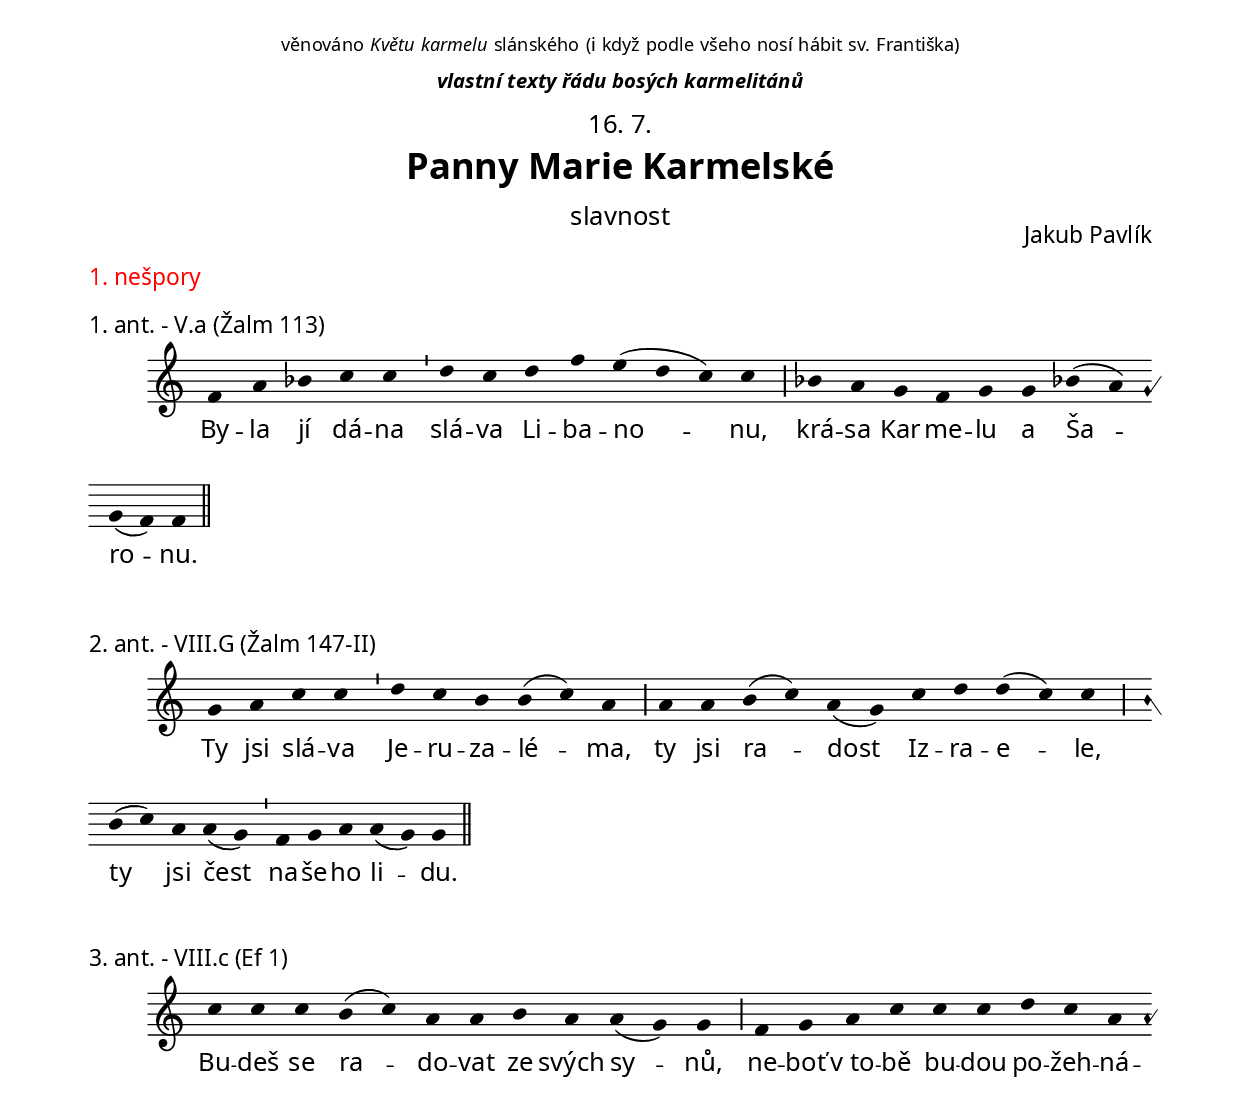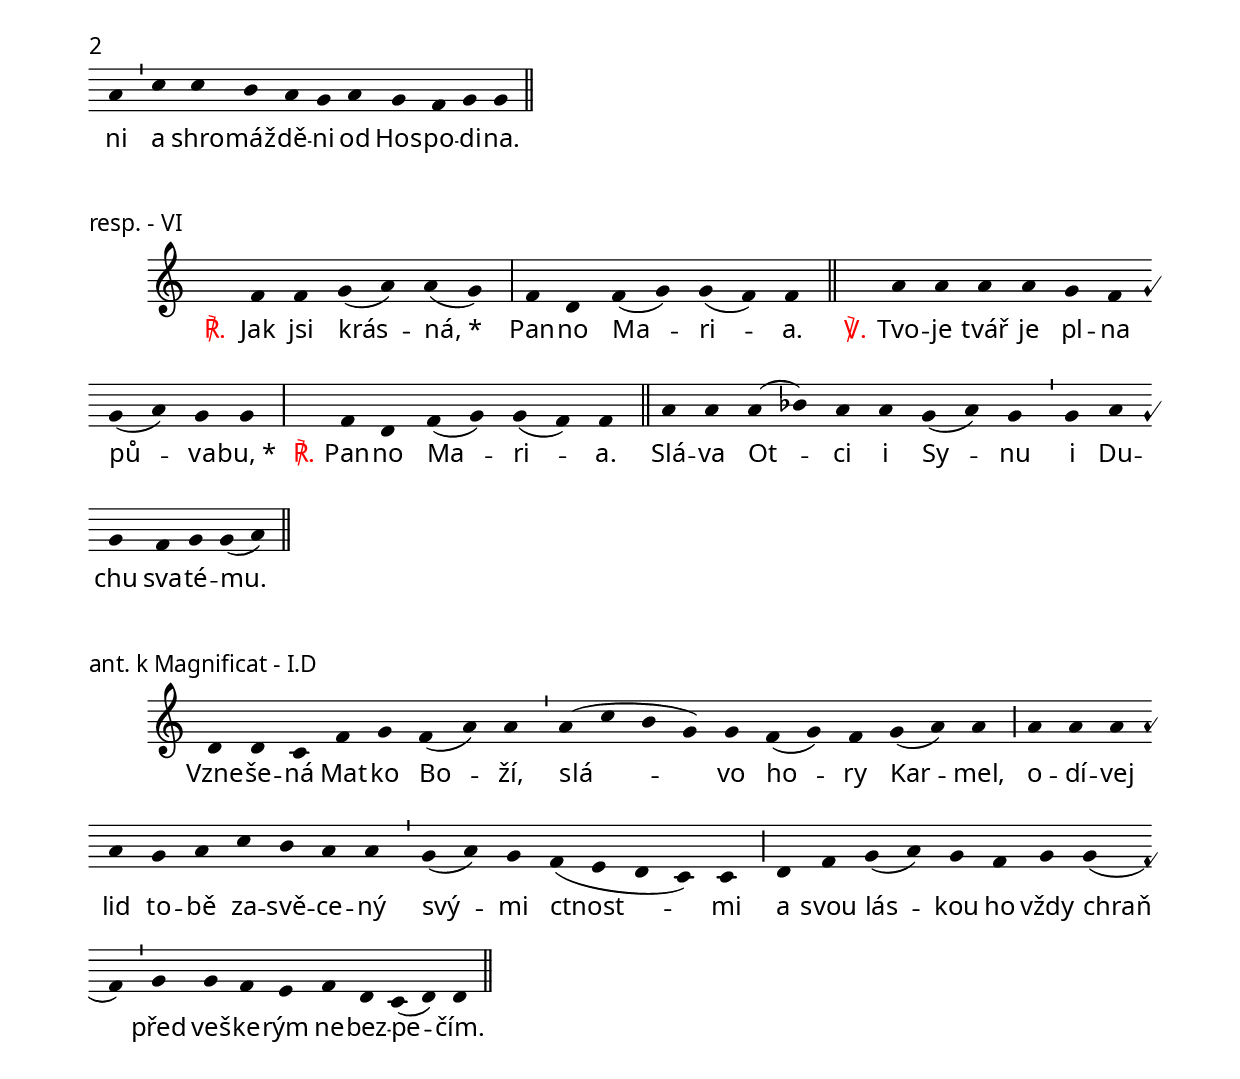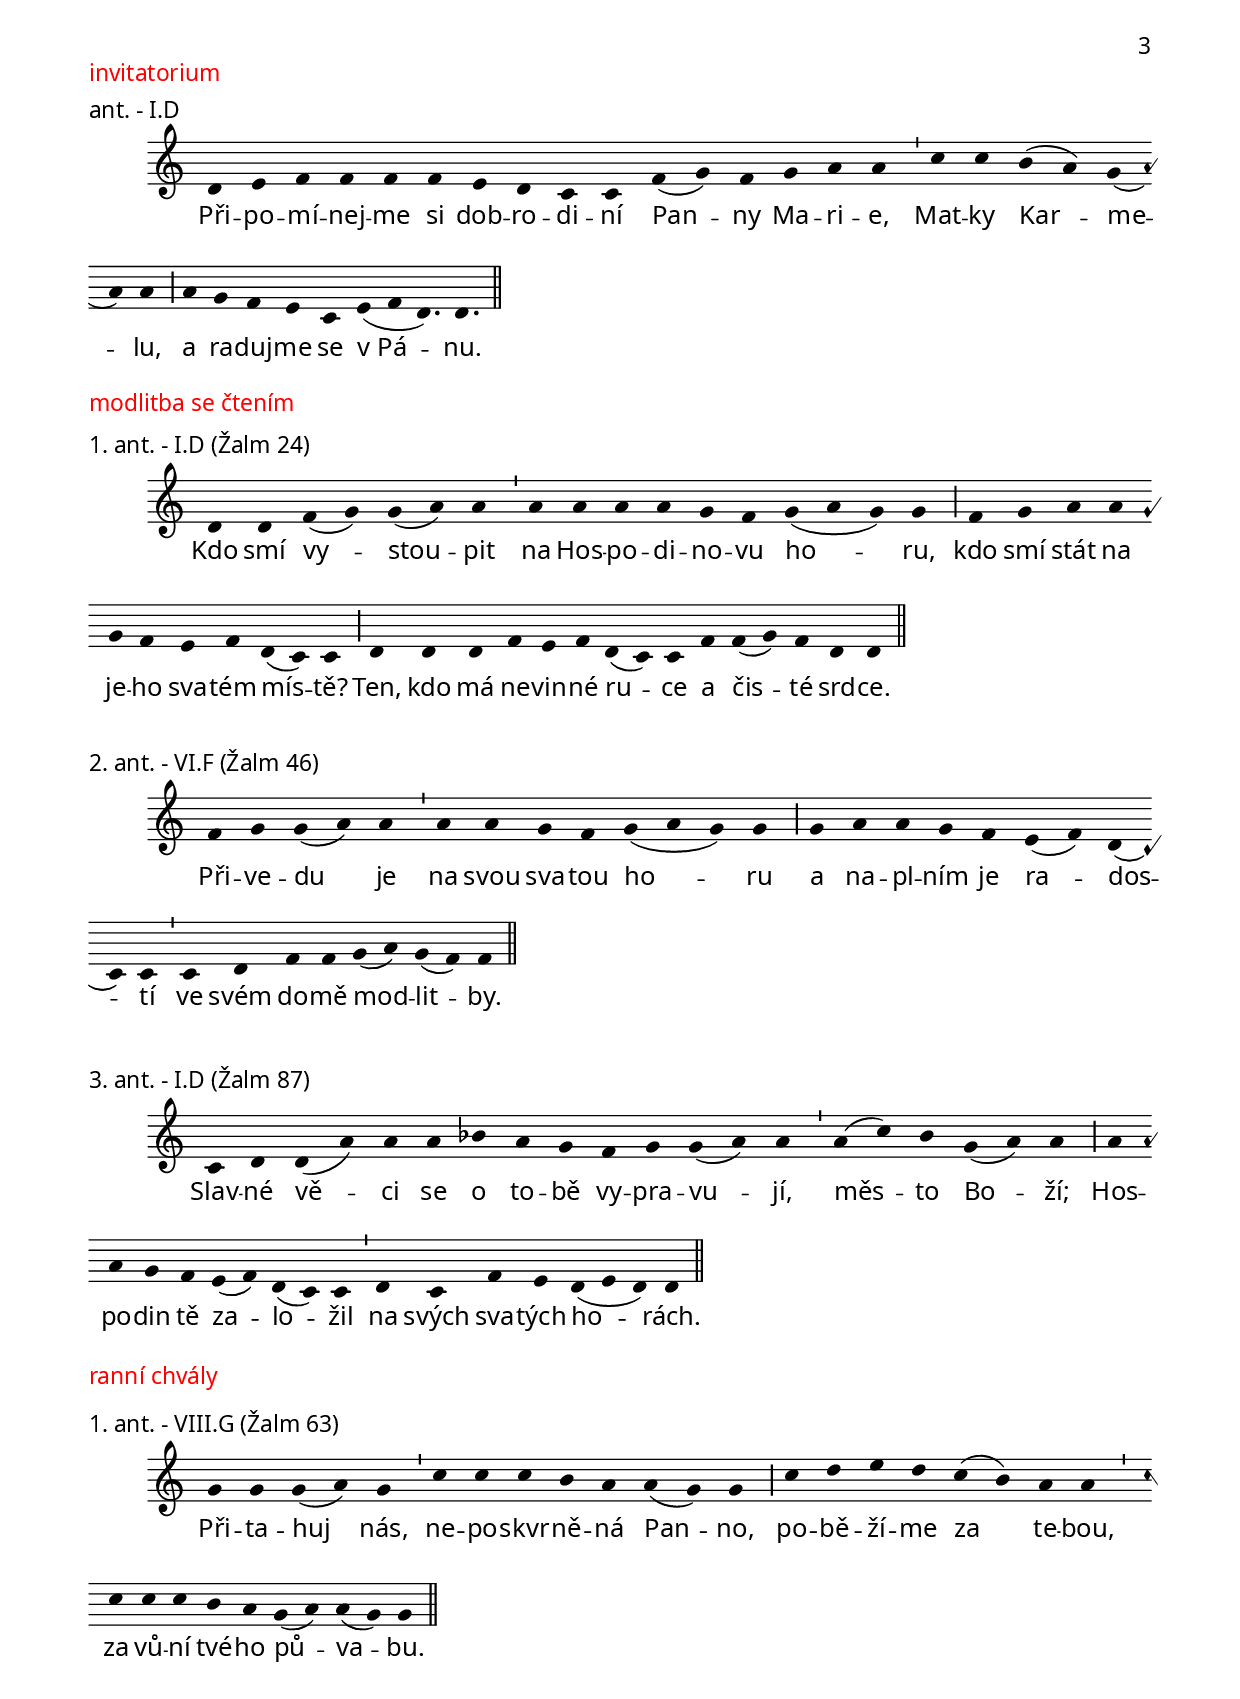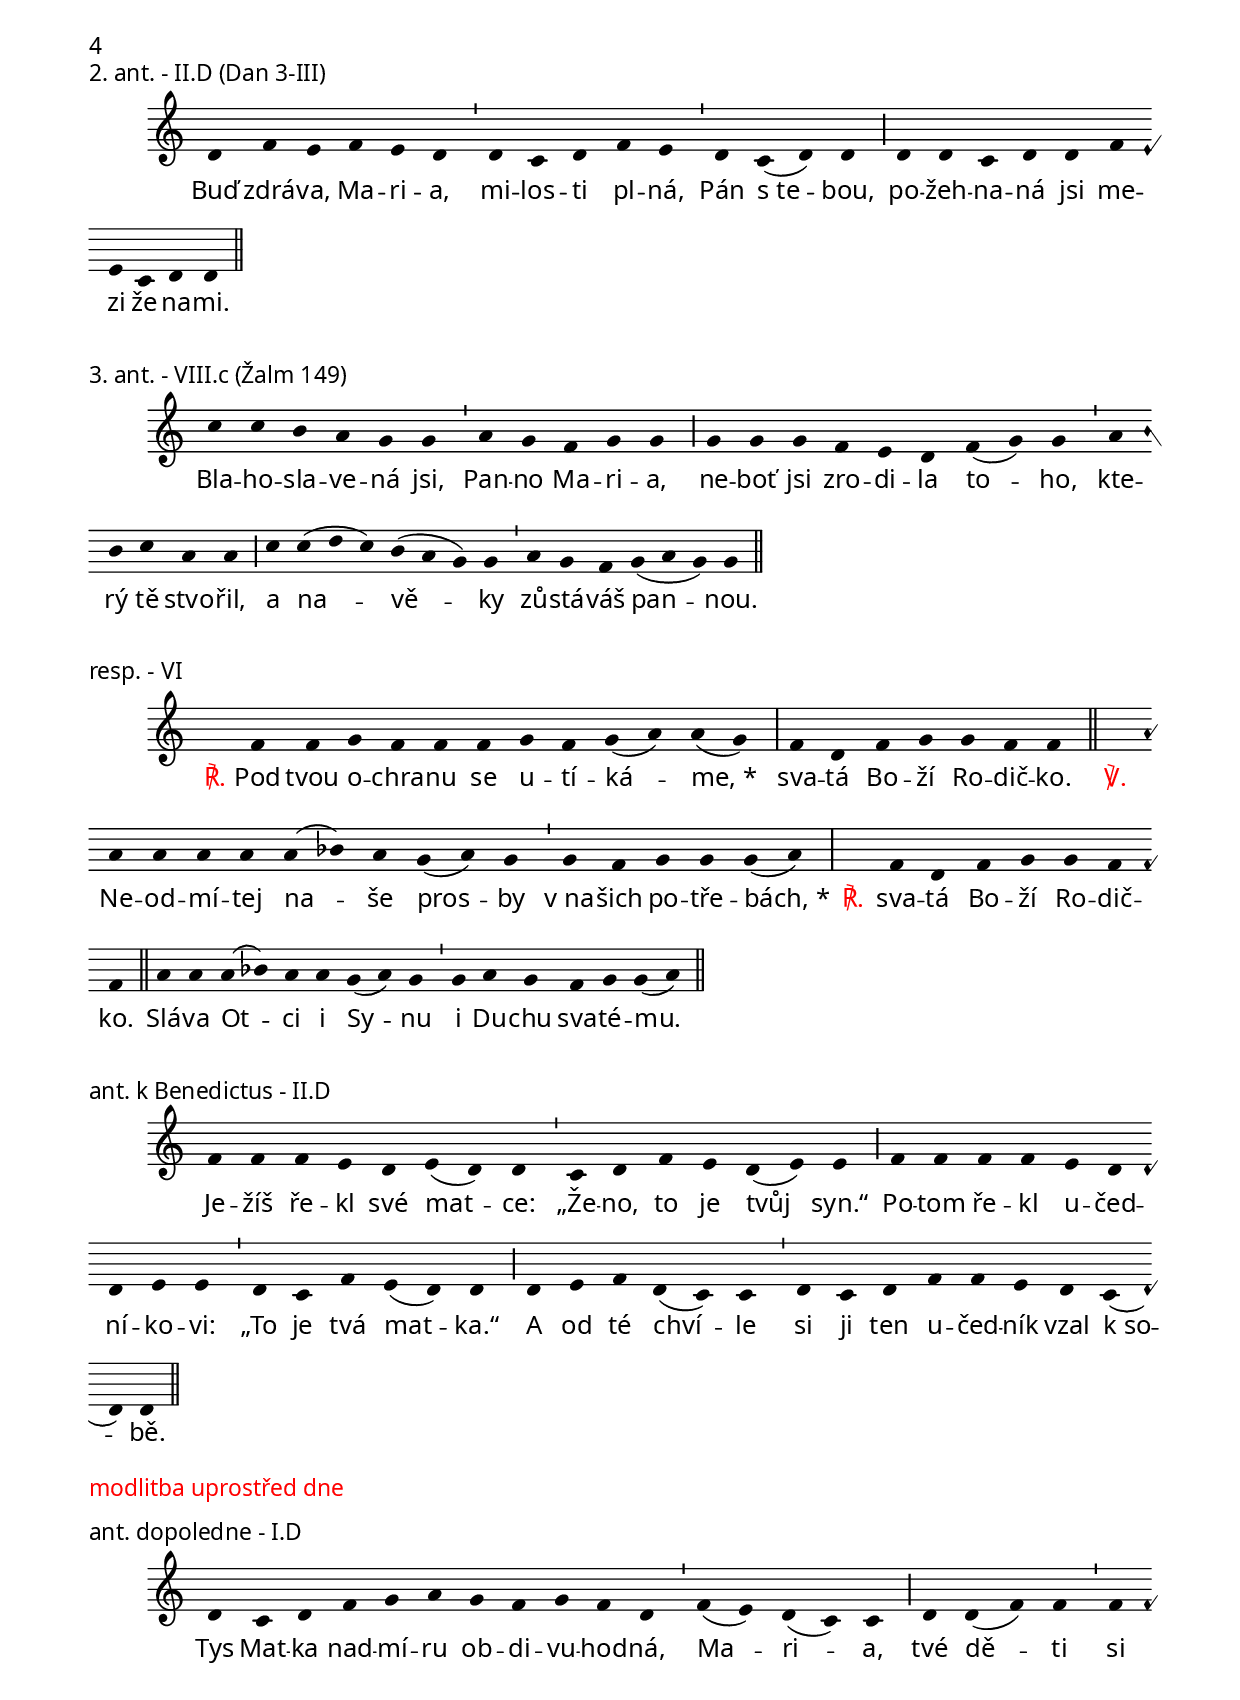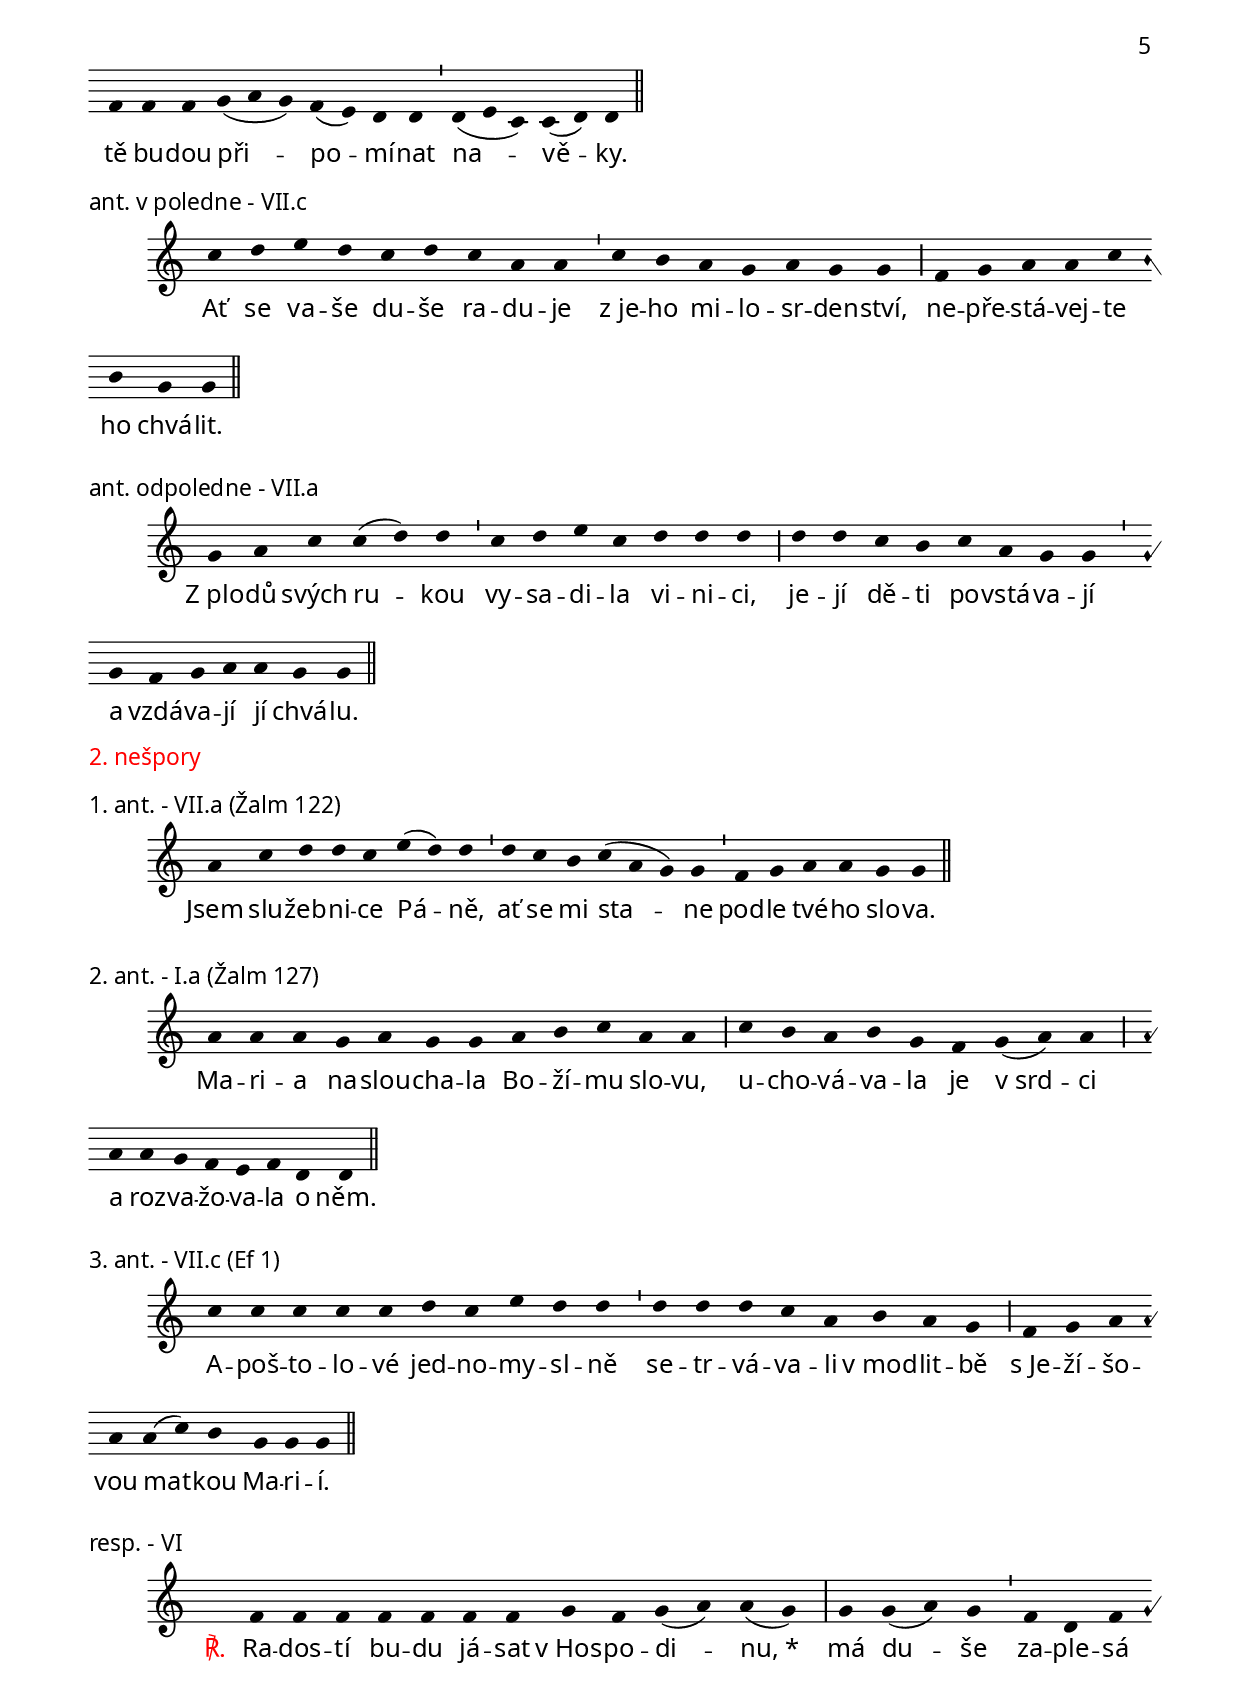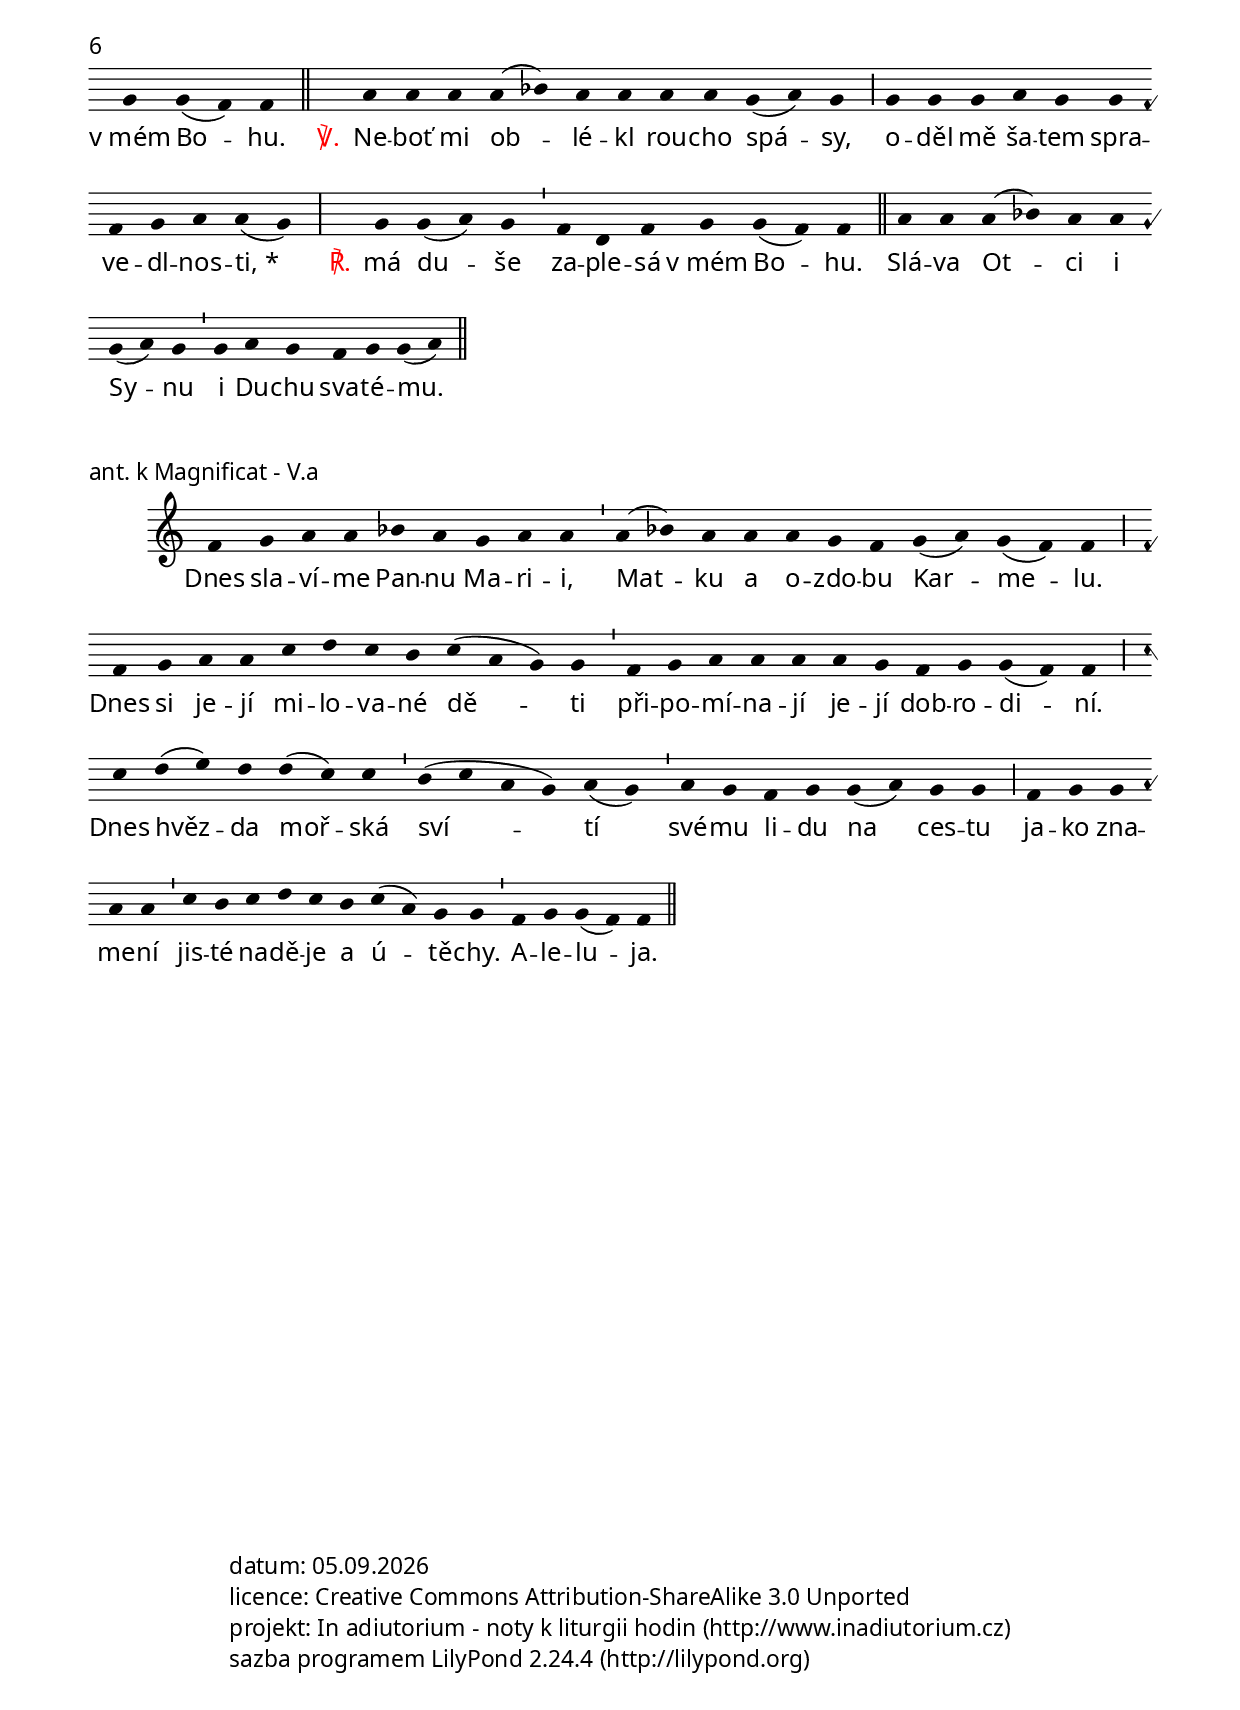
\version "2.19.80"

\include "../../spolecne.ly"
\include "../../spolecne/reholni.ly"
\include "../../dilyresponsorii.ly"
\version "2.12.0"

textyOCD = "vlastní texty řádu bosých karmelitánů"


\header {
  title = \markup\titleSvatek
            "Panny Marie Karmelské"
            slavnost
            "16. 7."
            \textyOCD
  composer = "Jakub Pavlík"
  dedication = \markup\tiny{
    věnováno
    \with-url #"https://commons.wikimedia.org/wiki/File:Slan%C3%BD,_kl%C3%A1%C5%A1ter_kostel_Nejsv.Trojice_detail_(2).JPG" {
      \italic{Květu karmelu} slánského
    }
    (i když podle všeho nosí hábit sv. Františka)
  }
}

\markup {\nadpisHodinka {"1. nešpory"}}

\score {
  \relative c' {
    \choralniRezim
    f4 a bes c c \barMin
    d c d f e( d c) c \barMaior
    bes a g f g g bes( a) g( f) f \barFinalis
  }
  \addlyrics {
    By -- la jí dá -- na
    slá -- va Li -- ba -- no -- nu,
    krá -- sa Kar -- me -- lu a Ša -- ro -- nu.
  }
  \header {
    quid = "1. ant."
    modus = "V"
    differentia = "a"
    psalmus = "Žalm 113"
    id = "1ne-a1"
    piece = \markup\sestavTitulek
  }
}

\score {
  \relative c'' {
    \choralniRezim
    g4 a c c \barMin d4 c b b( c) a \barMaior
    a a b( c) a( g) c d d( c) c \barMaior
    b( c) a a( g) \barMin f4 g a a( g) g \barFinalis
  }
  \addlyrics {
    Ty jsi slá -- va Je -- ru -- za -- lé -- ma,
    ty jsi ra -- dost Iz -- ra -- e -- le,
    ty jsi čest na -- še -- ho li -- du.
  }
  \header {
    quid = "2. ant."
    modus = "VIII"
    differentia = "G"
    psalmus = "Žalm 147-II"
    fial = "commune/commune_maria.ly#sob-aben6"
    id = "1ne-a2"
    piece = \markup\sestavTitulek
  }
}

\score {
  \relative c'' {
    \choralniRezim
    c4 c c b( c) a a b a a( g) g \barMaior
    f g a c c c d c a a \barMin
    c c b a g a g f g g \barFinalis
  }
  \addlyrics {
    Bu -- deš se ra -- do -- vat ze svých sy -- nů,
    ne -- boť v_to -- bě bu -- dou po -- žeh -- ná -- ni
    a shro -- máž -- dě -- ni od Hos -- po -- di -- na.
  }
  \header {
    quid = "3. ant."
    modus = "VIII"
    differentia = "c"
    psalmus = "Ef 1"
    id = "1ne-a3"
    piece = \markup\sestavTitulek
  }
}

\score {
  \relative c' {
    \choralniRezim

    % R
    \neviditelna f
    f4 f g( a) a( g) \barMax
    f d f( g) g( f) f \barFinalis
    % V
    \neviditelna a
    a4 a a a g f g( a) g g \barMax
    % R
    \neviditelna f
    f d f( g) g( f) f \barFinalis
    % Slava
    \respVIdoxologie \barFinalis
  }
  \addlyrics {
    \Response Jak jsi krás -- ná,_* Pan -- no Ma -- ri -- a.
    \Verse Tvo -- je tvář je pl -- na pů -- va -- bu,_*
    \Response Pan -- no Ma -- ri -- a.
    \textRespDoxologie
  }
  \header {
    quid = "resp."
    modus = "VI"
    id = "1ne-r"
    piece = \markup {\sestavTitulekResp}
  }
}

\score {
  \relative c' {
    \choralniRezim
    d4 d c f g f( a) a \barMin
    a( c b g) g f( g) f g( a) a \barMaior
    a a a a g a c b a a \barMin
    g( a) g f( e d c) c \barMaior
    d f g( a) g f g g( f) \barMin
    g g f e f d c( d) d \barFinalis
  }
  \addlyrics {
    Vzne -- še -- ná Mat -- ko Bo -- ží,
    slá -- vo ho -- ry Kar -- mel,
    o -- dí -- vej lid to -- bě za -- svě -- ce -- ný
    svý -- mi ctnost -- mi
    a svou lás -- kou ho vždy chraň
    před veš -- ke -- rým ne -- bez -- pe -- čím.
  }
  \header {
    quid = "ant. k Magnificat"
    modus = "I"
    differentia = "D"
    psalmus = ""
    id = "1ne-amag"
    piece = \markup {\sestavTitulekBezZalmu}
  }
}

\pageBreak % ZLOM

\markup {\nadpisHodinka {"invitatorium"}}

\score {
  \relative c' {
    \choralniRezim
    d4 e f f f f e d c c f( g) f g a a \barMin
    c c b( a) g( a) a \barMaior
    a g f e c e( f d4.) d \barFinalis
  }
  \addlyrics {
    Při -- po -- mí -- nej -- me si dob -- ro -- di -- ní Pan -- ny Ma -- ri -- e,
    Mat -- ky Kar -- me -- lu,
    a ra -- duj -- me se v_Pá -- nu.
  }
  \header {
    quid = "ant."
    modus = "I"
    differentia = "D"
    psalmus = ""
    id = "invit"
    piece = \markup\sestavTitulekBezZalmu
  }
}

\markup {\nadpisHodinka {"modlitba se čtením"}}

\score {
  \relative c' {
    \choralniRezim
    d4 d f( g) g( a) a \barMin
    a a a a g f g( a g) g \barMaior
    f g a a g f e f d( c) c \barMaior
    d d d f e f d( c) c f f( g) f d d \barFinalis
  }
  \addlyrics {
    Kdo smí vy -- stou -- pit
    na Hos -- po -- di -- no -- vu ho -- ru,
    kdo smí stát na je -- ho sva -- tém mís -- tě?
    Ten, kdo má ne -- vin -- né ru -- ce a čis -- té srd -- ce.
  }
  \header {
    quid = "1. ant."
    modus = "I"
    differentia = "D"
    psalmus = "Žalm 24"
    id = "mc-a1"
    piece = \markup\sestavTitulek
  }
}

\score {
  \relative c' {
    \choralniRezim
    f4 g g( a) a \barMin
    a a g f g( a g) g \barMaior
    g a a g f e( f) d( c) c \barMin
    c d f f g( a) g( f) f \barFinalis
  }
  \addlyrics {
    Při -- ve -- du je
    na svou sva -- tou ho -- ru
    a na -- pl -- ním je ra -- dos -- tí
    ve svém do -- mě mod -- lit -- by.
  }
  \header {
    quid = "2. ant."
    modus = "VI"
    differentia = "F"
    psalmus = "Žalm 46"
    id = "mc-a2"
    piece = \markup\sestavTitulek
  }
}

\score {
  \relative c' {
    \choralniRezim
    c4 d d( a') a a bes a g f g g( a) a \barMin
    a( c) b g( a) a \barMaior
    a a g f e( f) d( c) c \barMin
    d c f e d( e d) d \barFinalis
  }
  \addlyrics {
    Slav -- né vě -- ci se o to -- bě vy -- pra -- vu -- jí,
    měs -- to Bo -- ží;
    Hos -- po -- din tě za -- lo -- žil
    na svých sva -- tých ho -- rách.
  }
  \header {
    quid = "3. ant."
    modus = "I"
    differentia = "D"
    psalmus = "Žalm 87"
    fial = "sanktoral/1208pmpocatebezposkvrny.ly#mc-a3?zacatek=14"
    id = "mc-a3"
    piece = \markup\sestavTitulek
  }
}

% antifonu pro vigilii breviar.cz (zatím?) nemá

\markup {\nadpisHodinka {"ranní chvály"}}

\score {
  \relative c'' {
    \choralniRezim
    g4 g g( a) g \barMin
    c c c b a a( g) g \barMaior
    c d e d c( b) a a \barMin
    c c c b a g( a) a( g) g \barFinalis
  }
  \addlyrics {
    Při -- ta -- huj nás,
    ne -- po -- skvr -- ně -- ná Pan -- no,
    po -- bě -- ží -- me za te -- bou,
    za vů -- ní tvé -- ho pů -- va -- bu.
  }
  \header {
    quid = "1. ant."
    modus = "VIII"
    differentia = "G"
    psalmus = "Žalm 63"
    fial = "sanktoral/1208pmpocatebezposkvrny.ly#rch-a3?jiny text"
    id = "rch-a1"
    piece = \markup\sestavTitulek
  }
}

\score {
  \relative c' {
    \choralniRezim
    d4 f e f e d \barMin
    d c d f e \barMin
    d c( d) d \barMaior
    d d c d d f e c d d \barFinalis
  }
  \addlyrics {
    Buď zdrá -- va, Ma -- ri -- a,
    mi -- los -- ti pl -- ná,
    Pán s_te -- bou,
    po -- žeh -- na -- ná jsi me -- zi že -- na -- mi.
  }
  \header {
    quid = "2. ant."
    modus = "II"
    differentia = "D"
    psalmus = "Dan 3-III"
    fial = "advent_antifony.ly#spol-sexta?konec=16"
    id = "rch-a2"
    piece = \markup\sestavTitulek
  }
}

\score {
  \relative c'' {
    \choralniRezim
    c4 c b a g g \barMin
    a g f g g \barMaior
    g g g f e d f( g) g \barMin
    a b c a a \barMaior
    c c( d c) b( a g) g \barMin
    a g f g( a g) g \barFinalis
  }
  \addlyrics {
    Bla -- ho -- sla -- ve -- ná jsi,
    Pan -- no Ma -- ri -- a,
    ne -- boť jsi zro -- di -- la to -- ho,
    kte -- rý tě stvo -- řil,
    a na -- vě -- ky
    zů -- stá -- váš pan -- nou.
  }
  \header {
    quid = "3. ant."
    modus = "VIII"
    differentia = "c"
    psalmus = "Žalm 149"
    fial = "commune/commune_maria.ly#1ne-a2?konec&-aleluja"
    id = "rch-a3"
    piece = \markup\sestavTitulek
  }
}

\score {
  \relative c' {
    \choralniRezim

    % R
    \neviditelna f
    f4 f g f f f g f g( a) a( g) \barMax
    f d f g g f f \barFinalis
    % V
    \neviditelna a
    a4 a a a a( bes) a g( a) g \barMin
    g f g g g( a) \barMax
    % R
    \neviditelna f
    f d f g g f f \barFinalis
    % Slava
    \respVIdoxologie \barFinalis
  }
  \addlyrics {
    \Response Pod tvou o -- chra -- nu se u -- tí -- ká -- me,_*
    sva -- tá Bo -- ží Ro -- dič -- ko.
    \Verse Ne -- od -- mí -- tej na -- še pros -- by
    v_na -- šich po -- tře -- bách,_*
    \Response sva -- tá Bo -- ží Ro -- dič -- ko.
    \textRespDoxologie
  }
  \header {
    quid = "resp."
    modus = "VI"
    id = "rch-r"
    piece = \markup {\sestavTitulekResp}
  }
}

\score {
  \relative c' {
    \choralniRezim
    f4 f f e d e( d) d \barMin
    c d f e d( e) e \barMaior
    f f f f e d d e e \barMin
    d c f e( d) d \barMaior
    d e f d( c) c \barMin
    d c d f f e d c( d) d \barFinalis
  }
  \addlyrics {
    Je -- žíš ře -- kl své mat -- ce:
    „Že -- no, to je tvůj syn.“
    Po -- tom ře -- kl u -- čed -- ní -- ko -- vi:
    „To je tvá mat -- ka.“
    A od té chví -- le
    si ji ten u -- čed -- ník vzal k_so -- bě.
  }
  \header {
    quid = "ant. k Benedictus"
    modus = "II"
    differentia = "D"
    psalmus = ""
    fial = "commune/commune_maria.ly#nona?zacatek"
    placet = "2 i s ohledem na příležitost by bylo vhodné připravit zpěvnější melodii -
    i za cenu oddělení od textově příbuzné antifony"
    id = "rch-aben"
    piece = \markup {\sestavTitulekBezZalmu}
  }
}

\markup {\nadpisHodinka {"modlitba uprostřed dne"}}

\score {
  \relative c' {
    \choralniRezim
    d4 c d f g a g f g f d \barMin
    f( e) d( c) c \barMaior
    d d( f) f \barMin
    f f f f g( a g) f( e) d d \barMin
    d( e c) c( d) d \barFinalis
  }
  \addlyrics {
    Tys Mat -- ka nad -- mí -- ru ob -- di -- vu -- hod -- ná,
    Ma -- ri -- a,
    tvé dě -- ti
    si tě bu -- dou při -- po -- mí -- nat
    na -- vě -- ky.
  }
  \header {
    quid = "ant. dopoledne"
    modus = "I"
    differentia = "D"
    psalmus = ""
    id = "tercie"
    piece = \markup\sestavTitulekBezZalmu
  }
}

\score {
  \relative c'' {
    \choralniRezim
    c4 d e d c d c a a \barMin
    c b a g a g g \barMaior
    f g a a c b g g \barFinalis
  }
  \addlyrics {
    Ať se va -- še du -- še ra -- du -- je
    z_je -- ho mi -- lo -- sr -- den -- ství,
    ne -- pře -- stá -- vej -- te ho chvá -- lit.
  }
  \header {
    quid = "ant. v poledne"
    modus = "VII"
    differentia = "c"
    psalmus = ""
    id = "sexta"
    piece = \markup\sestavTitulekBezZalmu
  }
}

\score {
  \relative c'' {
    \choralniRezim
    g4 a c c( d) d \barMin
    c d e c d d d \barMaior
    d d c b c a g g \barMin
    g f g a a g g \barFinalis
  }
  \addlyrics {
    Z_plo -- dů svých ru -- kou
    vy -- sa -- di -- la vi -- ni -- ci,
    je -- jí dě -- ti po -- vstá -- va -- jí
    a vzdá -- va -- jí jí chvá -- lu.
  }
  \header {
    quid = "ant. odpoledne"
    modus = "VII"
    differentia = "a"
    psalmus = ""
    id = "nona"
    piece = \markup\sestavTitulekBezZalmu
  }
}

\markup {\nadpisHodinka {"2. nešpory"}}

\score {
  \relative c'' {
    \choralniRezim
    a4 c d d c e( d) d \barMin
    d c b c( a g) g \barMin
    f g a a g g \barFinalis
  }
  \addlyrics {
    Jsem slu -- žeb -- ni -- ce Pá -- ně,
    ať se mi sta -- ne pod -- le tvé -- ho slo -- va.
  }
  \header {
    quid = "1. ant."
    modus = "VII"
    differentia = "a"
    psalmus = "Žalm 122"
    fial = "commune/commune_maria.ly#2ne-a2?-aleluja"
    id = "2ne-a1"
    piece = \markup\sestavTitulek
  }
}

\score {
  \relative c'' {
    \choralniRezim
    a4 a a g a g g a b c a a \barMaior
    c b a b g f g( a) a \barMaior
    a a g f e f d d \barFinalis
  }
  \addlyrics {
    Ma -- ri -- a na -- slou -- cha -- la Bo -- ží -- mu slo -- vu,
    u -- cho -- vá -- va -- la je v_srd -- ci
    a roz -- va -- žo -- va -- la o něm.
  }
  \header {
    quid = "2. ant."
    modus = "I"
    differentia = "a"
    psalmus = "Žalm 127"
    fial = "sanktoral/0716pmkarmelske.ly#amag?jiny text"
    id = "2ne-a2"
    piece = \markup\sestavTitulek
  }
}

\score {
  \relative c'' {
    \choralniRezim
    c4 c c c c d c e d d \barMin
    d d d c a b a g \barMaior
    f g a a a( c) b g g g \barFinalis
  }
  \addlyrics {
    A -- poš -- to -- lo -- vé jed -- no -- my -- sl -- ně
    se -- tr -- vá -- va -- li v_mod -- lit -- bě
    s_Je -- ží -- šo -- vou mat -- kou Ma -- ri -- í.
  }
  \header {
    quid = "3. ant."
    modus = "VII"
    differentia = "c"
    psalmus = "Ef 1"
    placet = "2 s _v modlitbě_ to nezní zdaleka tak dobře jako s _v modlitbách_"
    fial = "antifony/velikonoce_tyden7.ly#pa-amag?konec=26&-aleluja"
    id = "2ne-a3"
    piece = \markup\sestavTitulek
  }
}

\score {
  \relative c' {
    \choralniRezim

    % R
    \neviditelna f
    f4 f f f f f f g f g( a) a( g) \barMax
    g g( a) g \barMin f d f g g( f) f \barFinalis
    % V
    \neviditelna a
    a4 a a a( bes) a a a a g( a) g \barMaior
    g g g a g g f g a a( g) \barMax
    % R
    \neviditelna f
    g g( a) g \barMin f d f g g( f) f \barFinalis
    % Slava
    \respVIdoxologie \barFinalis
  }
  \addlyrics {
    \Response Ra -- dos -- tí bu -- du já -- sat v_Hos -- po -- di -- nu,_*
    má du -- še za -- ple -- sá v_mém Bo -- hu.
    \Verse Ne -- boť mi ob -- lé -- kl rou -- cho spá -- sy,
    o -- děl mě ša -- tem spra -- ve -- dl -- nos -- ti,_*
    \Response má du -- še za -- ple -- sá v_mém Bo -- hu.
    \textRespDoxologie
  }
  \header {
    quid = "resp."
    modus = "VI"
    id = "2ne-r"
    piece = \markup {\sestavTitulekResp}
  }
}

\score {
  \relative c' {
    \choralniRezim
    f4 g a a bes a g a a \barMin
    a( bes) a a a g f g( a) g( f) f \barMaior
    f g a a c d c b c( a g) g \barMin
    f g a a a a g f g g( f) f \barMaior
    c' d( e) d d( c) c \barMin
    b( c a g) a( g) \barMin a g f g g( a) g g \barMaior
    f g g a a \barMin c b c d c b c( a) g g \barMin
    f g g( f) f \barFinalis
  }
  \addlyrics {
    Dnes sla -- ví -- me Pan -- nu Ma -- ri -- i,
    Mat -- ku a o -- zdo -- bu Kar -- me -- lu.
    Dnes si je -- jí mi -- lo -- va -- né dě -- ti
    při -- po -- mí -- na -- jí je -- jí dob -- ro -- di -- ní.
    Dnes hvěz -- da moř -- ská
    sví -- tí své -- mu li -- du na ces -- tu
    ja -- ko zna -- me -- ní jis -- té na -- dě -- je a ú -- tě -- chy.
    A -- le -- lu -- ja.
  }
  \header {
    quid = "ant. k Magnificat"
    modus = "V"
    differentia = "a"
    psalmus = ""
    id = "2ne-amag"
    piece = \markup {\sestavTitulekBezZalmu}
  }
}
